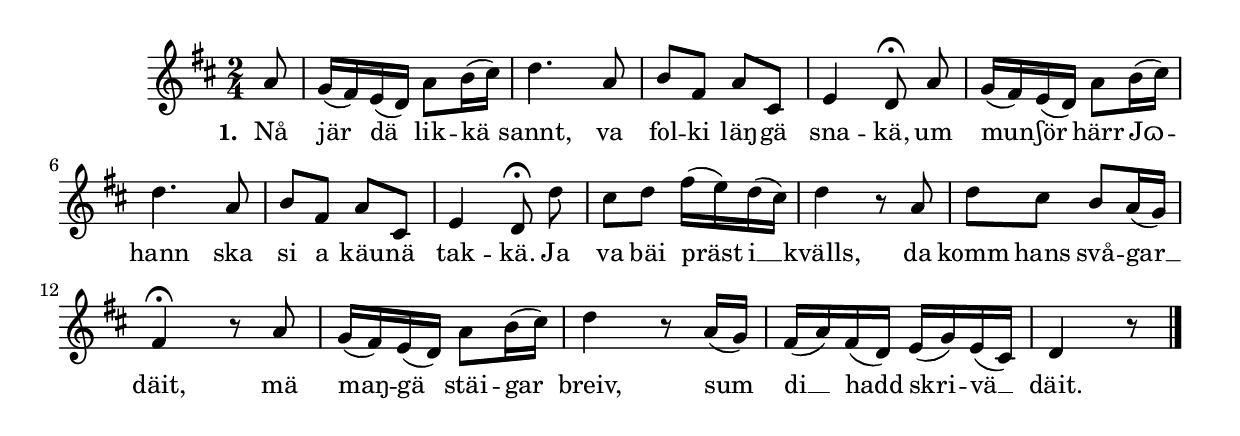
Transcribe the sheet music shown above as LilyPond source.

{
\time 2/4
\key d \major
\partial 8

 a'8  | 
 g'16-( fis'-) e'-( d'-) a'8 b'16-( cis''-)  | 
 d''4. a'8  | 
 b' fis' a' cis'  | 
 e'4 d'8-\fermata\noBeam a'  | 
 g'16-( fis'-) e'-( d'-) a'8 b'16-( cis''-)  | 
 d''4. a'8  | 
 b' fis' a' cis'  | 
 e'4 d'8-\fermata\noBeam d''  | 
 cis'' d'' fis''16-( e''-) d''-( cis''-)  | 
 d''4 r8 a'  | 
 d'' cis'' b' a'16-( g'-)  | 
 fis'4-\fermata r8 a'  | 
 g'16-( fis'-) e'-( d'-) a'8 b'16-( cis''-)  | 
 d''4 r8 a'16-( g'-)  | 
 fis'-( a'-) fis'-( d'-) e'-( g'-) e'-( cis'-)  | 
 d'4 r8 \bar "|."
 }
 \addlyrics {
     \set stanza = #"1. "
     Nå jär dä lik -- kä sannt, va fol -- ki läŋ -- gä
     sna -- kä, um mun --  -- ʃör härr Jɷ --  -- hann ska si a käu -- nä
     tak -- kä. Ja va bäi präst i __ kvälls, da komm hans svå -- gar __
     däit, mä maŋ --  -- gä stäi -- gar breiv, sum di __ hadd skri --  -- vä __ däit.
}
